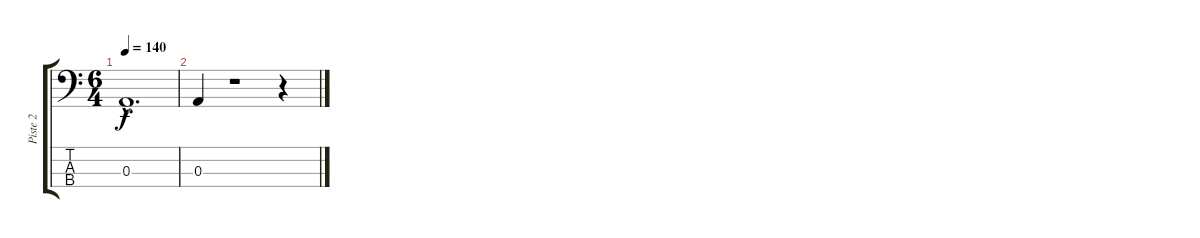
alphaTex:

\track ("Piste 2" "Piste 2") {instrument electricbasspick}
\staff {score tabs}
\tuning (G2 D2 A1 B0) {hide}
\ts (6 4)
\tempo 140
\clef f4
\ks c
0.3{hac t}.1{d dy f} |
0.3.4 r.1 r.4
